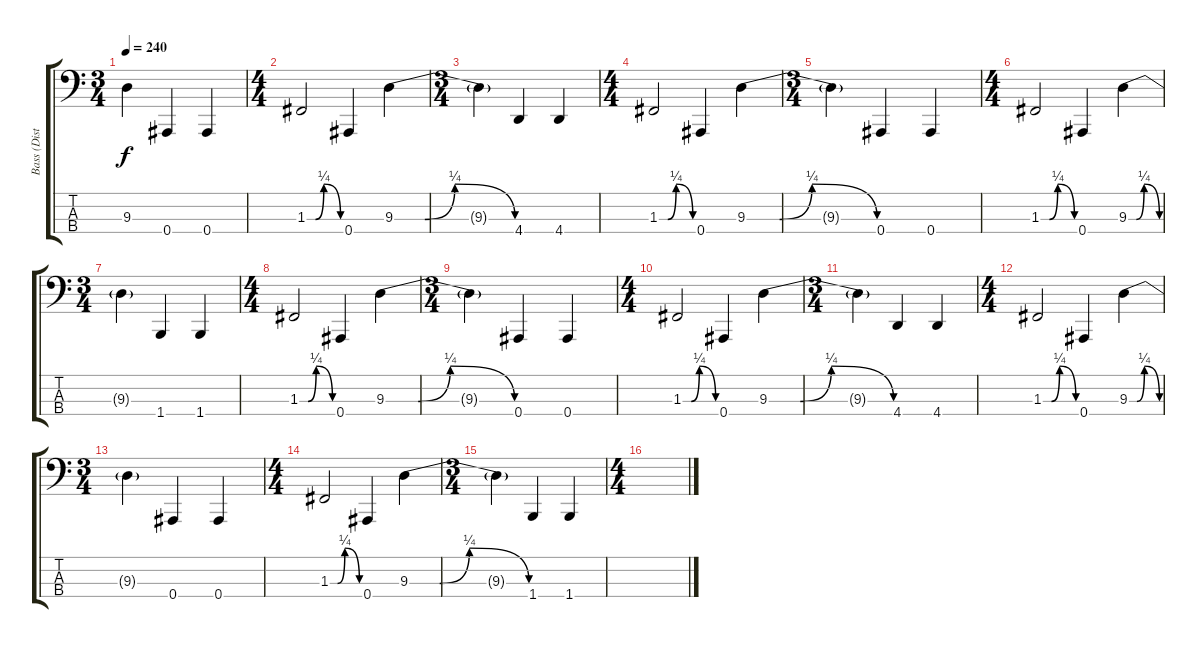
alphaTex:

\track ("Bass (Dist.)" "Bass (Dist") {instrument overdrivenguitar}
\staff {score tabs}
\tuning (Eb2 Bb1 F1 Bb0) {hide}
\ts (3 4)
\tempo 240
\clef f4
\ks c
9.3{t}.4{dy f} 0.4.4 0.4.4 |
\ts (4 4)
1.3{be (custom 0 0 15 0 30 1 60 0)}.2 0.4.4 9.3{be (custom 0 0 15 0 30 1 60 0)}.4 |
\ts (3 4)
9.3{t}.4 4.4.4 4.4.4 |
\ts (4 4)
1.3{be (custom 0 0 15 0 30 1 60 0)}.2 0.4.4 9.3{be (custom 0 0 15 0 30 1 60 0)}.4 |
\ts (3 4)
9.3{t}.4 0.4.4{volume 5} 0.4.4 |
\ts (4 4)
1.3{be (custom 0 0 15 0 30 1 60 0)}.2 0.4.4 9.3{be (custom 0 0 15 0 30 1 60 0)}.4 |
\ts (3 4)
9.3{t}.4 1.4.4 1.4.4 |
\ts (4 4)
1.3{be (custom 0 0 15 0 30 1 60 0)}.2 0.4.4 9.3{be (custom 0 0 15 0 30 1 60 0)}.4 |
\ts (3 4)
9.3{t}.4 0.4.4 0.4.4 |
\ts (4 4)
1.3{be (custom 0 0 15 0 30 1 60 0)}.2 0.4.4{volume 0} 9.3{be (custom 0 0 15 0 30 1 60 0)}.4 |
\ts (3 4)
9.3{t}.4 4.4.4 4.4.4 |
\ts (4 4)
1.3{be (custom 0 0 15 0 30 1 60 0)}.2 0.4.4 9.3{be (custom 0 0 15 0 30 1 60 0)}.4 |
\ts (3 4)
9.3{t}.4 0.4.4 0.4.4 |
\ts (4 4)
1.3{be (custom 0 0 15 0 30 1 60 0)}.2 0.4.4 9.3{be (custom 0 0 15 0 30 1 60 0)}.4 |
\ts (3 4)
9.3{t}.4 1.4.4 1.4.4 |
\ts (4 4)
